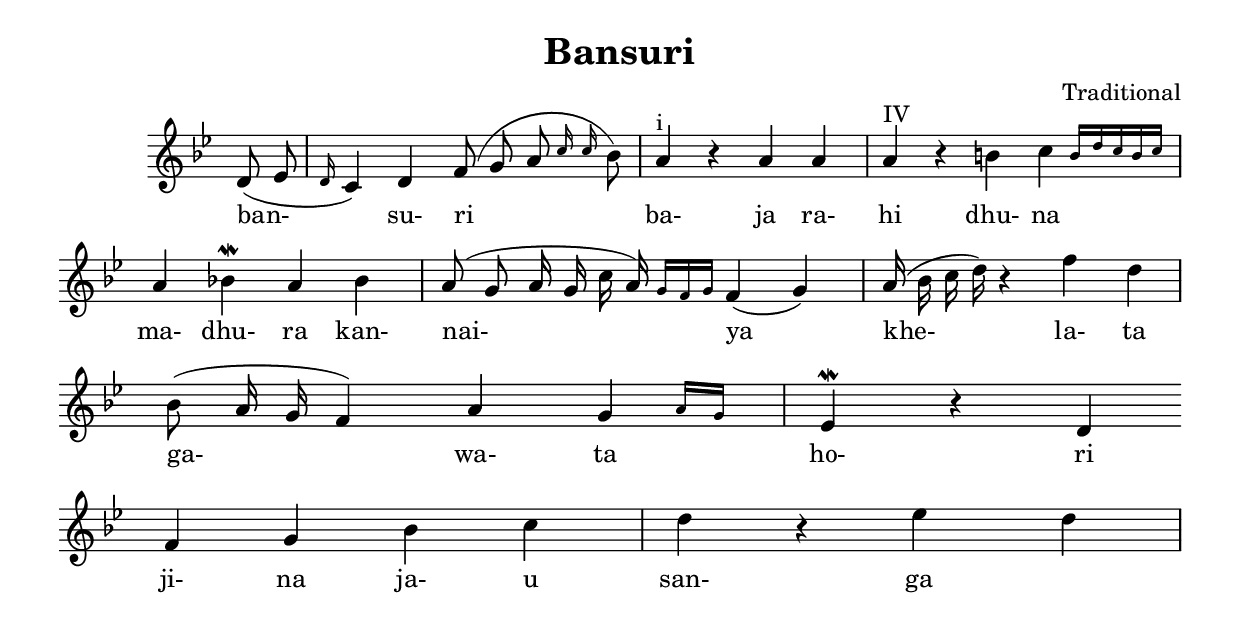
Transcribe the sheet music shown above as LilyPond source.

#(ly:set-option 'midi-extension "mid")
\version "2.12.3"
\include "english.ly"
\header{
title = "Bansuri"
composer = "Traditional"
}
%{

%}
melody = {
\once \override Staff.TimeSignature #'stencil = ##f
\clef treble
\key c \phrygian
\autoBeamOn
\cadenzaOn


 \bar "|:"  c'8( df'8 \bar "|"  \grace {c'16}bf4) c'4 ef'8( f'8 \afterGrace g'8{bf'16} \grace {bf'16}af'8) \bar "|"  g'4^"i" r4 g'4 g'4 \bar "|"  g'4^"IV" r4 a'4 \afterGrace bf'4{a'16[ c''16 bf'16 a'16 bf'16]} \bar "|"  \break
\grace s64 g'4 af'4\mordent g'4 af'4 \bar "|"  g'8( f'8 g'16 f'16 bf'16 g'16) \grace {f'16[ ef'16 f'16]}ef'4( f'4) \bar "|"  g'16( af'16 bf'16 c''16) r4 ef''4 c''4 \bar "|"  \break
\grace s64 af'8( g'16 f'16 ef'4) g'4 \afterGrace f'4{g'16[ f'16]} \bar "|"  df'4\mordent r4 c'4 \bar ":|"  \break
\grace s64 ef'4 f'4 af'4 bf'4 \bar "|"  c''4 r4 df''4 c''4 \bar "|"  \break

}


text = \lyricmode {
ban-   su- ri    ba- ja ra- hi dhu- na ma- dhu- ra kan- nai-      ya  khe-    la- ta ga-    wa- ta ho- ri ji- na ja- u san- ga  
}

\score{
\transpose c' d'
<<
\new Voice = "one" {
\melody
}
\new Lyrics \lyricsto "one" \text
>>
\layout {
\context {
\Score
\remove "Bar_number_engraver"
}
}
\midi {
\context {
\Score
tempoWholesPerMinute = #(ly:make-moment 200 4)
}
}
}